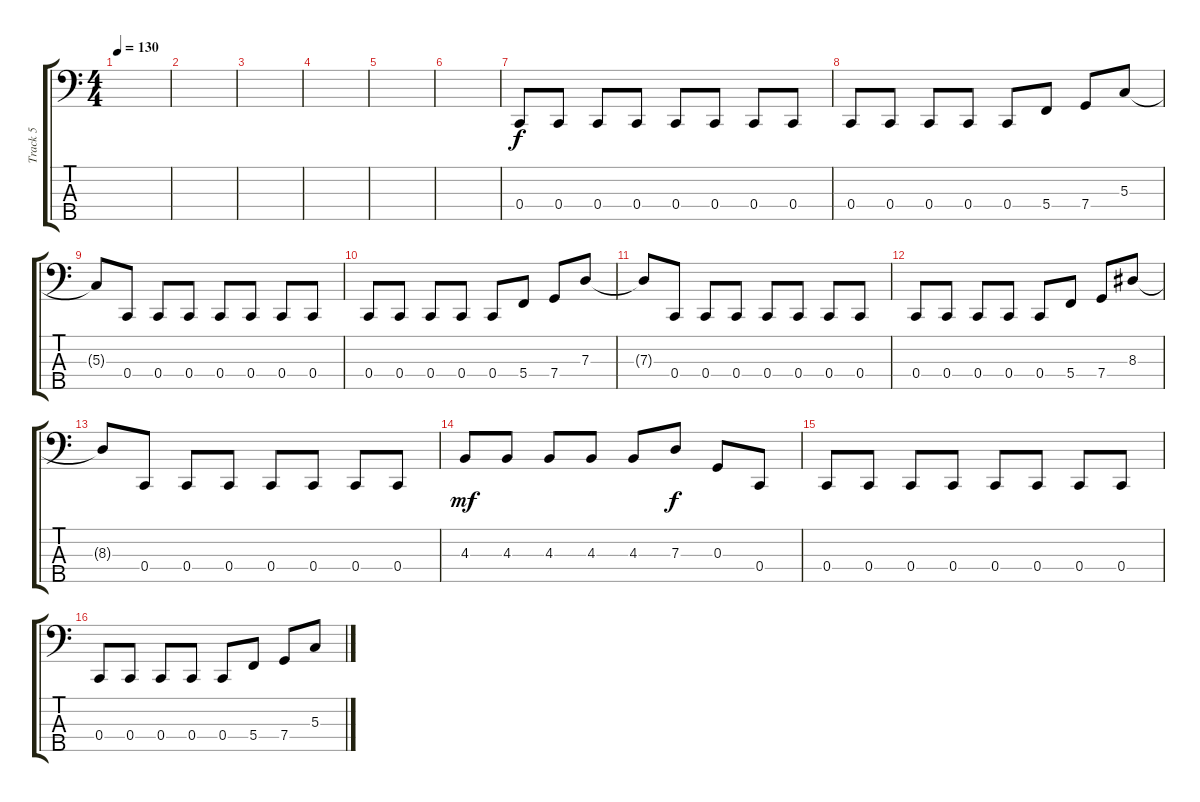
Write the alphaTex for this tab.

\track ("Track 5" "Track 5") {instrument electricbasspick}
\staff {score tabs}
\tuning (F2 C2 G1 C1 A0) {hide}
\ts (4 4)
\tempo 130
\clef f4
\ks c
|
|
|
|
|
|
0.4.8 0.4.8 0.4.8 0.4.8 0.4.8 0.4.8 0.4.8 0.4.8 |
0.4.8 0.4.8 0.4.8 0.4.8 0.4.8 5.4.8 7.4.8 5.3.8 |
5.3{t}.8 0.4.8 0.4.8 0.4.8 0.4.8 0.4.8 0.4.8 0.4.8 |
0.4.8 0.4.8 0.4.8 0.4.8 0.4.8 5.4.8 7.4.8 7.3.8 |
7.3{t}.8 0.4.8 0.4.8 0.4.8 0.4.8 0.4.8 0.4.8 0.4.8 |
0.4.8 0.4.8 0.4.8 0.4.8 0.4.8 5.4.8 7.4.8 8.3.8 |
8.3{t}.8 0.4.8 0.4.8 0.4.8 0.4.8 0.4.8 0.4.8 0.4.8 |
4.3.8{dy mf} 4.3.8 4.3.8 4.3.8 4.3.8 7.3.8{dy f} 0.3.8 0.4.8 |
0.4.8 0.4.8 0.4.8 0.4.8 0.4.8 0.4.8 0.4.8 0.4.8 |
0.4.8 0.4.8 0.4.8 0.4.8 0.4.8 5.4.8 7.4.8 5.3.8
